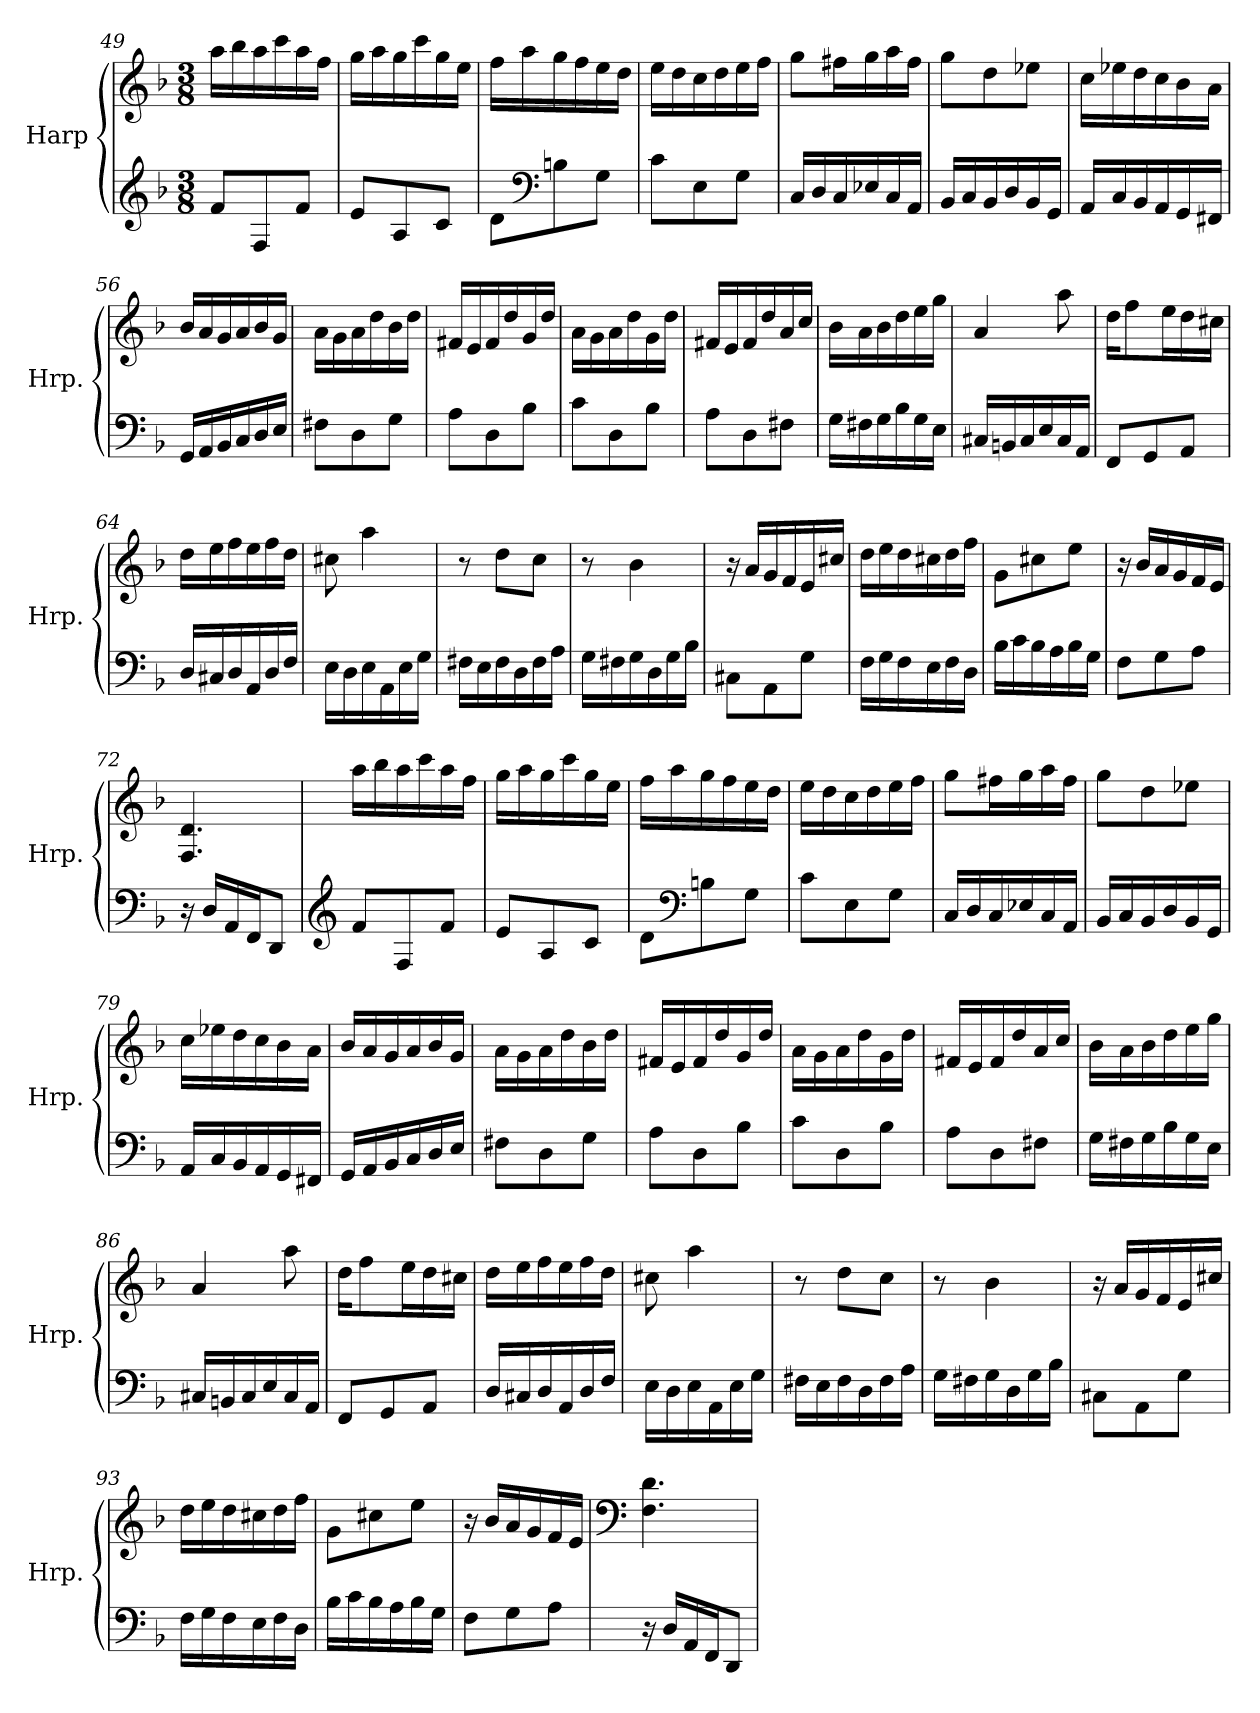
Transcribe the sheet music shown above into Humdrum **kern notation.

**kern	**kern
*part1	*part1
*staff2	*staff1
*I"Harp	*
*I'Hrp.	*
*clefG2	*clefG2
*k[b-]	*k[b-]
*M3/8	*M3/8
=49	=49
8f/L	16aa\LL
.	16bb-\
8F/	16aa\
.	16ccc\
8f/J	16aa\
.	16ff\JJ
!!LO:LB:g=z
=50	=50
8e/L	16gg\LL
.	16aa\
8A/	16gg\
.	16ccc\
8c/J	16gg\
.	16ee\JJ
=51	=51
8d\L	16ff\LL
.	16aa\
*clefF4	*
8Bn\	16gg\
.	16ff\
8G\J	16ee\
.	16dd\JJ
=52	=52
8c\L	16ee\LL
.	16dd\
8E\	16cc\
.	16dd\
8G\J	16ee\
.	16ff\JJ
=53	=53
16C/LL	8gg\L
16D/	.
16C/	16ff#X\L
16E-X/	16gg\
16C/	16aa\
16AA/JJ	16ff#\JJ
=54	=54
16BB-/LL	8gg\L
16C/	.
16BB-/	8dd\
16D/	.
16BB-/	8ee-X\J
16GG/JJ	.
=55	=55
16AA/LL	16cc\LL
16C/	16ee-X\
16BB-/	16dd\
16AA/	16cc\
16GG/	16b-\
16FF#X/JJ	16a\JJ
!!LO:LB:g=z
=56	=56
16GG/LL	16b-/LL
16AA/	16a/
16BB-/	16g/
16C/	16a/
16D/	16b-/
16E/JJ	16g/JJ
=57	=57
8F#X\L	16a\LL
.	16g\
8D\	16a\
.	16dd\
8G\J	16b-\
.	16dd\JJ
=58	=58
8A\L	16f#X/LL
.	16e/
8D\	16f#/
.	16dd/
8B-\J	16g/
.	16dd/JJ
=59	=59
8c\L	16a\LL
.	16g\
8D\	16a\
.	16dd\
8B-\J	16g\
.	16dd\JJ
=60	=60
8A\L	16f#X/LL
.	16e/
8D\	16f#/
.	16dd/
8F#X\J	16a/
.	16cc/JJ
=61	=61
16G\LL	16b-\LL
16F#X\	16a\
16G\	16b-\
16B-\	16dd\
16G\	16ee\
16E\JJ	16gg\JJ
!!LO:LB:g=z
=62	=62
16C#X/LL	4a/
16BBn/	.
16C#/	.
16E/	.
16C#/	8aa\
16AA/JJ	.
=63	=63
8FF/L	16dd\KL
.	8ff\
8GG/	.
.	16ee\L
8AA/J	16dd\
.	16cc#X\JJ
=64	=64
16D/LL	16dd\LL
16C#X/	16ee\
16D/	16ff\
16AA/	16ee\
16D/	16ff\
16F/JJ	16dd\JJ
=65	=65
16E\LL	8cc#X\
16D\	.
16E\	4aa\
16AA\	.
16E\	.
16G\JJ	.
=66	=66
16F#X\LL	8r
16E\	.
16F#\	8dd\L
16D\	.
16F#\	8cc\J
16A\JJ	.
=67	=67
16G\LL	8r
16F#X\	.
16G\	4b-\
16D\	.
16G\	.
16B-\JJ	.
!!LO:PB:g=z
=68	=68
8C#X\L	16r
.	16a/LL
8AA\	16g/
.	16f/
8G\J	16e/
.	16cc#X/JJ
=69	=69
16F\LL	16dd\LL
16G\	16ee\
16F\	16dd\
16E\	16cc#X\
16F\	16dd\
16D\JJ	16ff\JJ
=70	=70
16B-\LL	8g\L
16c\	.
16B-\	8cc#X\
16A\	.
16B-\	8ee\J
16G\JJ	.
=71	=71
8F\L	16r
.	16b-/LL
8G\	16a/
.	16g/
8A\J	16f/
.	16e/JJ
=72	=72
16r	4.F/ 4.d/
16D/LL	.
16AA/	.
16FF/J	.
8DD/J	.
=73	=73
*clefG2	*
8f/L	16aa\LL
.	16bb-\
8F/	16aa\
.	16ccc\
8f/J	16aa\
.	16ff\JJ
!!LO:LB:g=z
=74	=74
8e/L	16gg\LL
.	16aa\
8A/	16gg\
.	16ccc\
8c/J	16gg\
.	16ee\JJ
=75	=75
8d\L	16ff\LL
.	16aa\
*clefF4	*
8Bn\	16gg\
.	16ff\
8G\J	16ee\
.	16dd\JJ
=76	=76
8c\L	16ee\LL
.	16dd\
8E\	16cc\
.	16dd\
8G\J	16ee\
.	16ff\JJ
=77	=77
16C/LL	8gg\L
16D/	.
16C/	16ff#X\L
16E-X/	16gg\
16C/	16aa\
16AA/JJ	16ff#\JJ
=78	=78
16BB-/LL	8gg\L
16C/	.
16BB-/	8dd\
16D/	.
16BB-/	8ee-X\J
16GG/JJ	.
=79	=79
16AA/LL	16cc\LL
16C/	16ee-X\
16BB-/	16dd\
16AA/	16cc\
16GG/	16b-\
16FF#X/JJ	16a\JJ
!!LO:LB:g=z
=80	=80
16GG/LL	16b-/LL
16AA/	16a/
16BB-/	16g/
16C/	16a/
16D/	16b-/
16E/JJ	16g/JJ
=81	=81
8F#X\L	16a\LL
.	16g\
8D\	16a\
.	16dd\
8G\J	16b-\
.	16dd\JJ
=82	=82
8A\L	16f#X/LL
.	16e/
8D\	16f#/
.	16dd/
8B-\J	16g/
.	16dd/JJ
=83	=83
8c\L	16a\LL
.	16g\
8D\	16a\
.	16dd\
8B-\J	16g\
.	16dd\JJ
=84	=84
8A\L	16f#X/LL
.	16e/
8D\	16f#/
.	16dd/
8F#X\J	16a/
.	16cc/JJ
=85	=85
16G\LL	16b-\LL
16F#X\	16a\
16G\	16b-\
16B-\	16dd\
16G\	16ee\
16E\JJ	16gg\JJ
!!LO:LB:g=z
=86	=86
16C#X/LL	4a/
16BBn/	.
16C#/	.
16E/	.
16C#/	8aa\
16AA/JJ	.
=87	=87
8FF/L	16dd\KL
.	8ff\
8GG/	.
.	16ee\L
8AA/J	16dd\
.	16cc#X\JJ
=88	=88
16D/LL	16dd\LL
16C#X/	16ee\
16D/	16ff\
16AA/	16ee\
16D/	16ff\
16F/JJ	16dd\JJ
=89	=89
16E\LL	8cc#X\
16D\	.
16E\	4aa\
16AA\	.
16E\	.
16G\JJ	.
=90	=90
16F#X\LL	8r
16E\	.
16F#\	8dd\L
16D\	.
16F#\	8cc\J
16A\JJ	.
=91	=91
16G\LL	8r
16F#X\	.
16G\	4b-\
16D\	.
16G\	.
16B-\JJ	.
!!LO:LB:g=z
=92	=92
8C#X\L	16r
.	16a/LL
8AA\	16g/
.	16f/
8G\J	16e/
.	16cc#X/JJ
=93	=93
16F\LL	16dd\LL
16G\	16ee\
16F\	16dd\
16E\	16cc#X\
16F\	16dd\
16D\JJ	16ff\JJ
=94	=94
16B-\LL	8g\L
16c\	.
16B-\	8cc#X\
16A\	.
16B-\	8ee\J
16G\JJ	.
=95	=95
8F\L	16r
.	16b-/LL
8G\	16a/
.	16g/
8A\J	16f/
.	16e/JJ
=96	=96
*	*clefF4
16r	4.F\ 4.d\
16D/LL	.
16AA/	.
16FF/J	.
8DD/J	.
=	=
*-	*-
